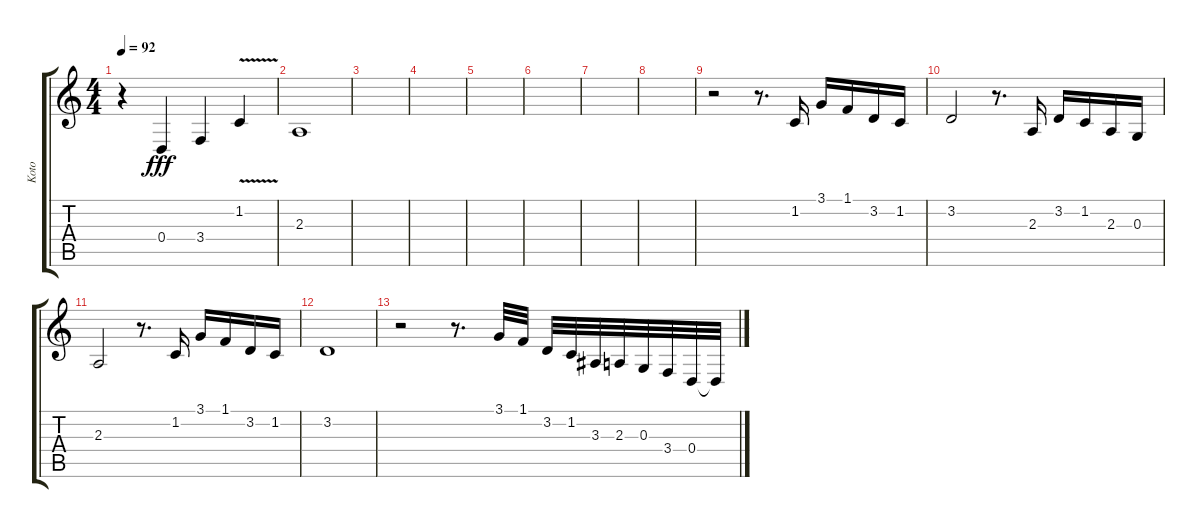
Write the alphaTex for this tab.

\track ("Koto" "Koto") {instrument koto}
\staff {score tabs}
\tuning (E4 B3 G3 D3 A2 E2) {hide}
\ts (4 4)
\tempo 92
\clef g2
\ks c
r.4{dy fff} 0.4.4 3.4.4 1.2{v}.4 |
2.3.1 |
|
|
|
|
|
|
r.2 r.8{d} 1.2.16 3.1.16 1.1.16 3.2.16 1.2.16 |
3.2.2 r.8{d} 2.3.16 3.2.16 1.2.16 2.3.16 0.3.16 |
2.3.2 r.8{d} 1.2.16 3.1.16 1.1.16 3.2.16 1.2.16 |
3.2.1 |
r.2 r.8{d} 3.1.32 1.1.32 3.2.32 1.2.32 3.3.32 2.3.32 0.3.32 3.4.32 0.4.32 0.4{t}.32
